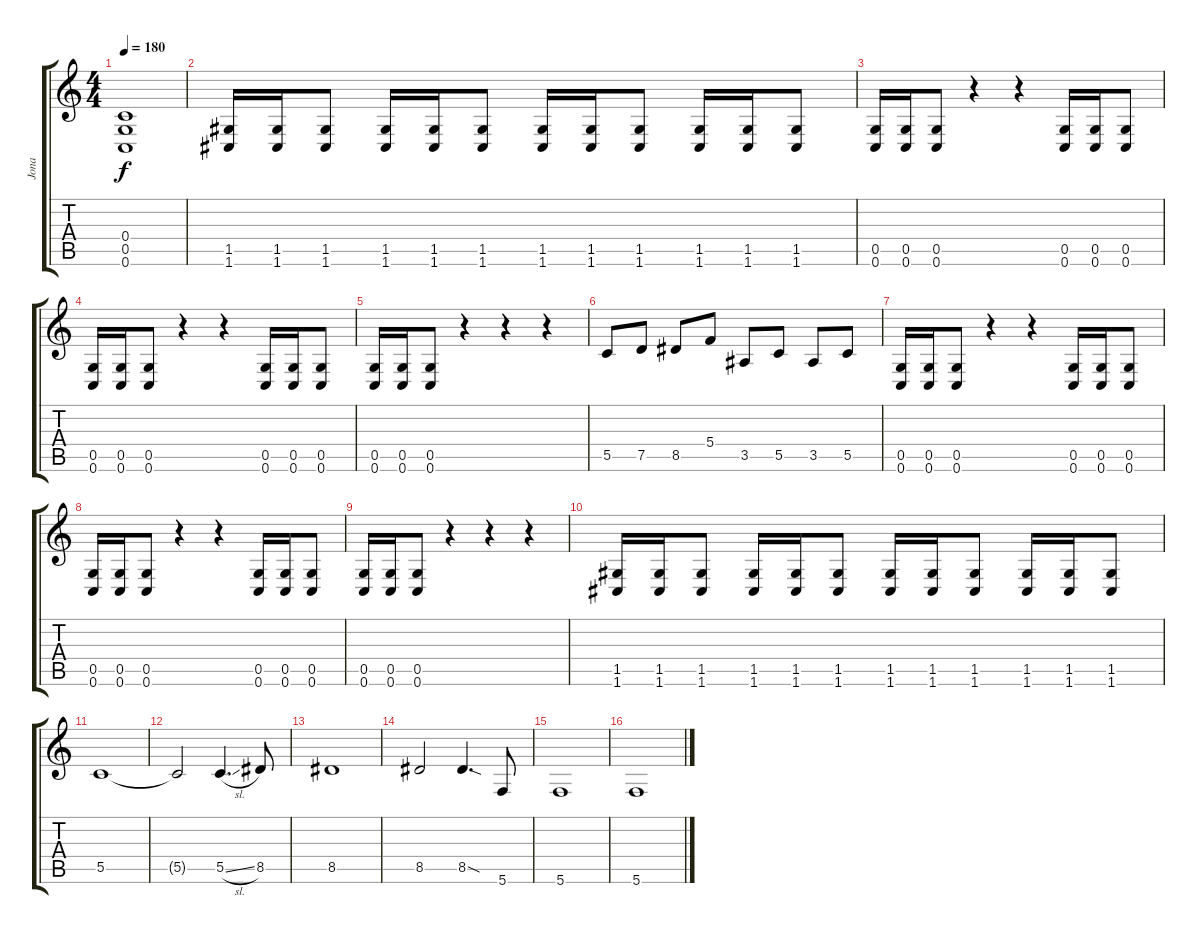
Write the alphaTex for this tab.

\track ("Jona" "Jona") {instrument distortionguitar}
\staff {score tabs}
\tuning (D4 A3 F3 C3 G2 C2) {hide}
\ts (4 4)
\tempo 180
\clef g2
\ks c
(0.4{t} 0.5{t} 0.6{t}).1{dy f} |
(1.5 1.6).16 (1.5 1.6).16 (1.5 1.6).8 (1.5 1.6).16 (1.5 1.6).16 (1.5 1.6).8 (1.5 1.6).16 (1.5 1.6).16 (1.5 1.6).8 (1.5 1.6).16 (1.5 1.6).16 (1.5 1.6).8 |
(0.5 0.6).16 (0.5 0.6).16 (0.5 0.6).8 r.4 r.4 (0.5 0.6).16 (0.5 0.6).16 (0.5 0.6).8 |
(0.5 0.6).16 (0.5 0.6).16 (0.5 0.6).8 r.4 r.4 (0.5 0.6).16 (0.5 0.6).16 (0.5 0.6).8 |
(0.5 0.6).16 (0.5 0.6).16 (0.5 0.6).8 r.4 r.4 r.4 |
5.5.8 7.5.8 8.5.8 5.4.8 3.5.8 5.5.8 3.5.8 5.5.8 |
(0.5 0.6).16 (0.5 0.6).16 (0.5 0.6).8 r.4 r.4 (0.5 0.6).16 (0.5 0.6).16 (0.5 0.6).8 |
(0.5 0.6).16 (0.5 0.6).16 (0.5 0.6).8 r.4 r.4 (0.5 0.6).16 (0.5 0.6).16 (0.5 0.6).8 |
(0.5 0.6).16 (0.5 0.6).16 (0.5 0.6).8 r.4 r.4 r.4 |
(1.5 1.6).16 (1.5 1.6).16 (1.5 1.6).8 (1.5 1.6).16 (1.5 1.6).16 (1.5 1.6).8 (1.5 1.6).16 (1.5 1.6).16 (1.5 1.6).8 (1.5 1.6).16 (1.5 1.6).16 (1.5 1.6).8 |
5.5.1 |
5.5{t}.2 5.5{sl}.4{d} 8.5.8 |
8.5.1 |
8.5.2 8.5{sod}.4{d} 5.6.8 |
5.6.1 |
5.6.1
